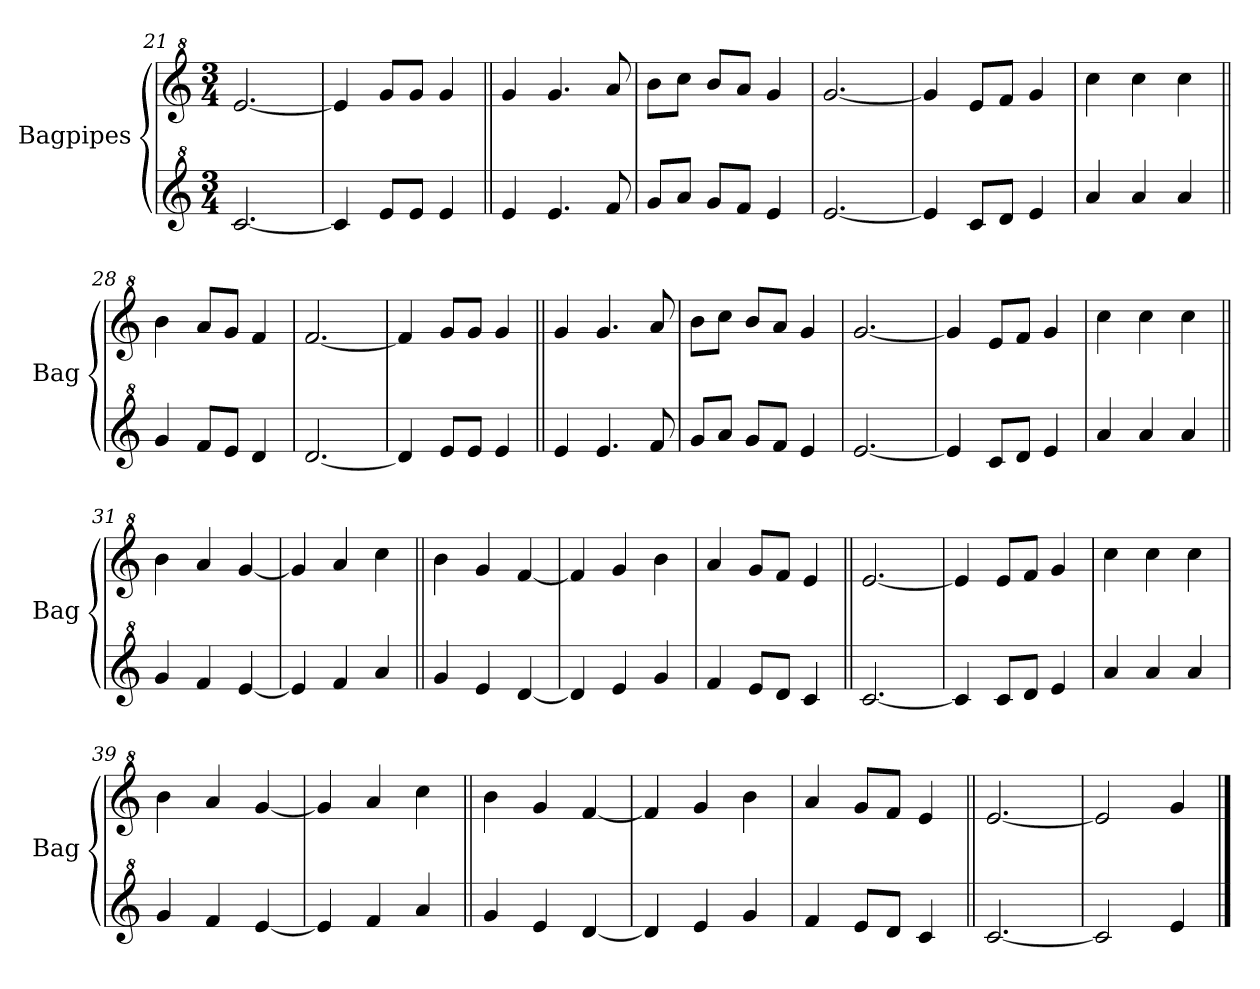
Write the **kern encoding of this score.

**kern	**kern
*part2	*part1
*staff2	*staff1
*I"Bagpipes	*I"Bagpipes
*I'Bag	*I'Bag
*clefG^2	*clefG^2
*k[]	*k[]
*C:	*C:
*M3/4	*M3/4
=21	=21
[2.cc/	[2.ee/
=22	=22
4cc/]	4ee/]
8ee/L	8gg/L
8ee/J	8gg/J
4ee/	4gg/
=23||	=23||
4ee/	4gg/
4.ee/	4.gg/
8ff/	8aa/
=24	=24
8gg/L	8bb\L
8aa/J	8ccc\J
8gg/L	8bb/L
8ff/J	8aa/J
4ee/	4gg/
=25	=25
[2.ee/	[2.gg/
=26	=26
4ee/]	4gg/]
8cc/L	8ee/L
8dd/J	8ff/J
4ee/	4gg/
=27	=27
4aa/	4ccc\
4aa/	4ccc\
4aa/	4ccc\
=28||	=28||
4gg/	4bb\
8ff/L	8aa/L
8ee/J	8gg/J
4dd/	4ff/
!!LO:LB:g=z
=29	=29
[2.dd/	[2.ff/
=30	=30
4dd/]	4ff/]
8ee/L	8gg/L
8ee/J	8gg/J
4ee/	4gg/
=23||	=23||
4ee/	4gg/
4.ee/	4.gg/
8ff/	8aa/
=24	=24
8gg/L	8bb\L
8aa/J	8ccc\J
8gg/L	8bb/L
8ff/J	8aa/J
4ee/	4gg/
=25	=25
[2.ee/	[2.gg/
=26	=26
4ee/]	4gg/]
8cc/L	8ee/L
8dd/J	8ff/J
4ee/	4gg/
=27	=27
4aa/	4ccc\
4aa/	4ccc\
4aa/	4ccc\
=31||	=31||
4gg/	4bb\
4ff/	4aa/
[4ee/	[4gg/
=32	=32
4ee/]	4gg/]
4ff/	4aa/
4aa/	4ccc\
=33||	=33||
4gg/	4bb\
4ee/	4gg/
[4dd/	[4ff/
=34	=34
4dd/]	4ff/]
4ee/	4gg/
4gg/	4bb\
=35	=35
4ff/	4aa/
8ee/L	8gg/L
8dd/J	8ff/J
4cc/	4ee/
=36||	=36||
[2.cc/	[2.ee/
=37	=37
4cc/]	4ee/]
8cc/L	8ee/L
8dd/J	8ff/J
4ee/	4gg/
=38	=38
4aa/	4ccc\
4aa/	4ccc\
4aa/	4ccc\
=39	=39
4gg/	4bb\
4ff/	4aa/
[4ee/	[4gg/
=40	=40
4ee/]	4gg/]
4ff/	4aa/
4aa/	4ccc\
=33||	=33||
4gg/	4bb\
4ee/	4gg/
[4dd/	[4ff/
=34	=34
4dd/]	4ff/]
4ee/	4gg/
4gg/	4bb\
=35	=35
4ff/	4aa/
8ee/L	8gg/L
8dd/J	8ff/J
4cc/	4ee/
!!LO:LB:g=z
=41||	=41||
[2.cc/	[2.ee/
=42	=42
2cc/]	2ee/]
4ee/	4gg/
==	==
*-	*-
